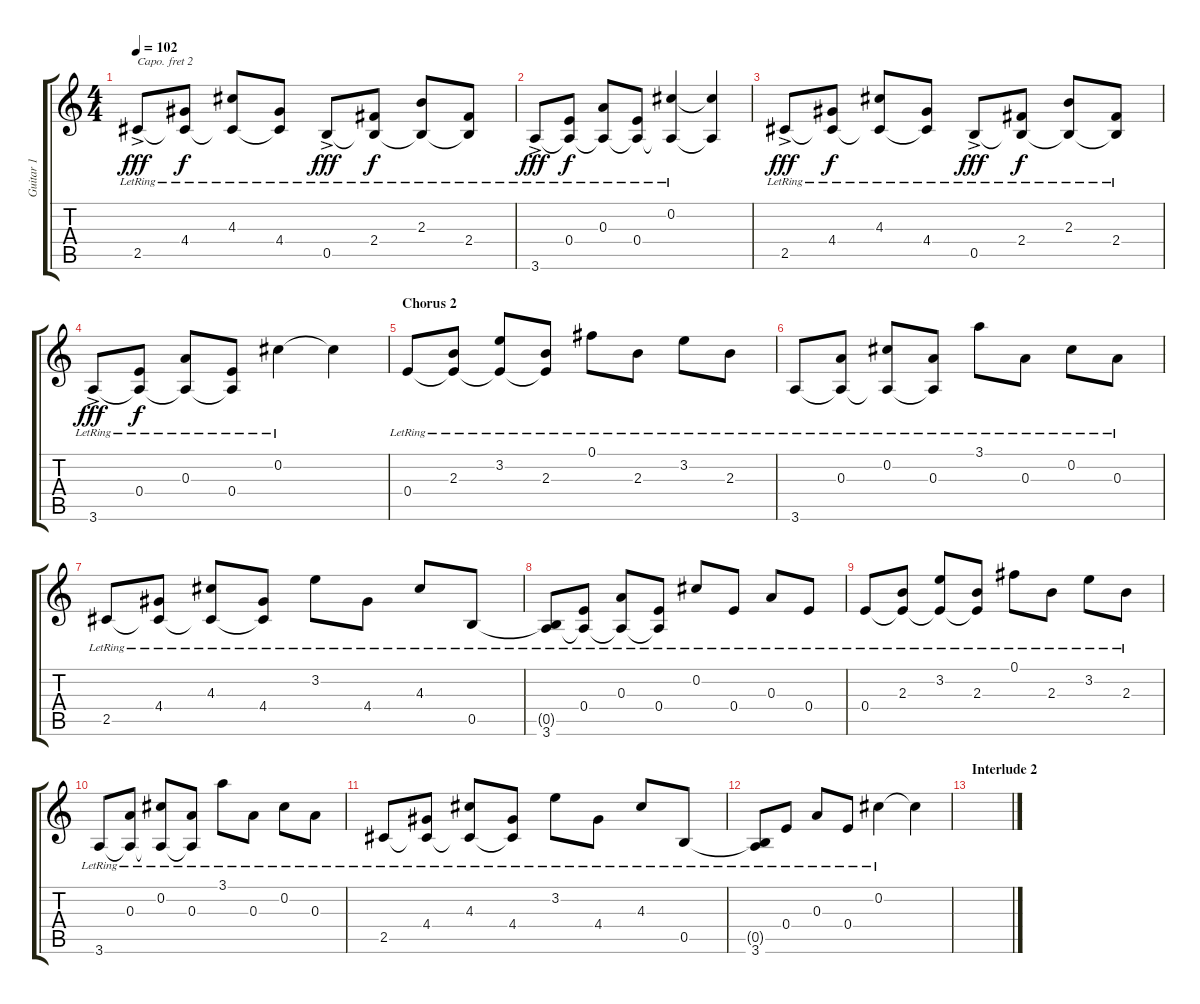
\track ("Guitar 1" "Guitar 1") {instrument electricguitarjazz}
\staff {score tabs}
\capo 2
\tuning (E4 B3 G3 D3 A2 E2) {hide}
\ts (4 4)
\tempo 102
\clef g2
\ks c
2.5{ac lr}.8{dy fff} (4.4{lr} 2.5{t}).8{dy f} (4.3{lr} 2.5{t}).8 (4.4{lr} 2.5{t}).8 0.5{ac lr}.8{dy fff} (2.4{lr} 0.5{t}).8{dy f} (2.3{lr} 0.5{t}).8 (2.4{lr} 0.5{t}).8 |
3.6{ac lr}.8{dy fff} (0.4{lr} 3.6{t}).8{dy f} (0.3{lr} 3.6{t}).8 (0.4{lr} 3.6{t}).8 (0.2{lr} 3.6{t}).4 (0.2{t} 3.6{t}).4 |
2.5{ac lr}.8{dy fff} (4.4{lr} 2.5{t}).8{dy f} (4.3{lr} 2.5{t}).8 (4.4{lr} 2.5{t}).8 0.5{ac lr}.8{dy fff} (2.4{lr} 0.5{t}).8{dy f} (2.3{lr} 0.5{t}).8 (2.4{lr} 0.5{t}).8 |
3.6{ac lr}.8{dy fff} (0.4{lr} 3.6{t}).8{dy f} (0.3{lr} 3.6{t}).8 (0.4{lr} 3.6{t}).8 0.2{lr}.4 0.2{t}.4 |
\section ("" "Chorus 2")
0.4{lr}.8 (2.3{lr} 0.4{t}).8 (3.2{lr} 0.4{t}).8 (2.3{lr} 0.4{t}).8 0.1{lr}.8 2.3{lr}.8 3.2{lr}.8 2.3{lr}.8 |
3.6{lr}.8 (0.3{lr} 3.6{t}).8 (0.2{lr} 3.6{t}).8 (0.3{lr} 3.6{t}).8 3.1{lr}.8 0.3{lr}.8 0.2{lr}.8 0.3{lr}.8 |
2.5{lr}.8 (4.4{lr} 2.5{t}).8 (4.3{lr} 2.5{t}).8 (4.4{lr} 2.5{t}).8 3.2{lr}.8 4.4{lr}.8 4.3{lr}.8 0.5{lr}.8 |
(0.5{t} 3.6{lr}).8 (0.4{lr} 3.6{t}).8 (0.3{lr} 3.6{t}).8 (0.4{lr} 3.6{t}).8 0.2{lr}.8 0.4{lr}.8 0.3{lr}.8 0.4{lr}.8 |
0.4{lr}.8 (2.3{lr} 0.4{t}).8 (3.2{lr} 0.4{t}).8 (2.3{lr} 0.4{t}).8 0.1{lr}.8 2.3{lr}.8 3.2{lr}.8 2.3{lr}.8 |
3.6{lr}.8 (0.3{lr} 3.6{t}).8 (0.2{lr} 3.6{t}).8 (0.3{lr} 3.6{t}).8 3.1{lr}.8 0.3{lr}.8 0.2{lr}.8 0.3{lr}.8 |
2.5{lr}.8 (4.4{lr} 2.5{t}).8 (4.3{lr} 2.5{t}).8 (4.4{lr} 2.5{t}).8 3.2{lr}.8 4.4{lr}.8 4.3{lr}.8 0.5{lr}.8 |
(0.5{t} 3.6{lr}).8 0.4{lr}.8 0.3{lr}.8 0.4{lr}.8 0.2{lr}.4 0.2{t}.4 |
\section ("" "Interlude 2")
